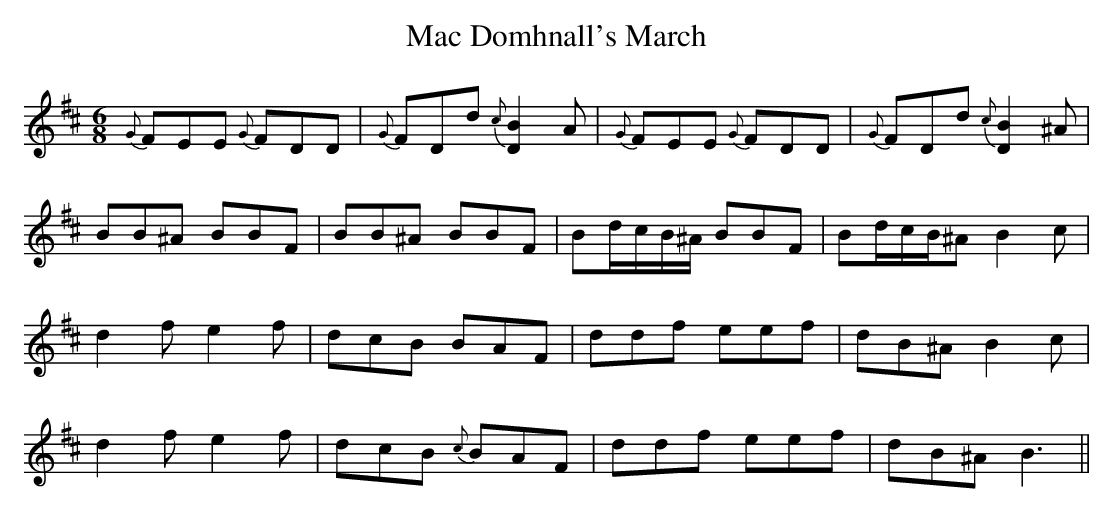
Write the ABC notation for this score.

X:1
T:Mac Domhnall's March
M:6/8
L:1/8
K:D
{G}FEE {G}FDD|{G}FDd {c}[D2B2]A|{G}FEE {G}FDD|{G}FDd {c}[D2B2]^A|
BB^A BBF|BB^A BBF|Bd/c/B/^A/ BBF|Bd/c/B/^A B2c|
d2f e2f|dcB BAF|ddf eef|dB^A B2c|
d2f e2f|dcB {c}BAF|ddf eef|dB^A B3||
